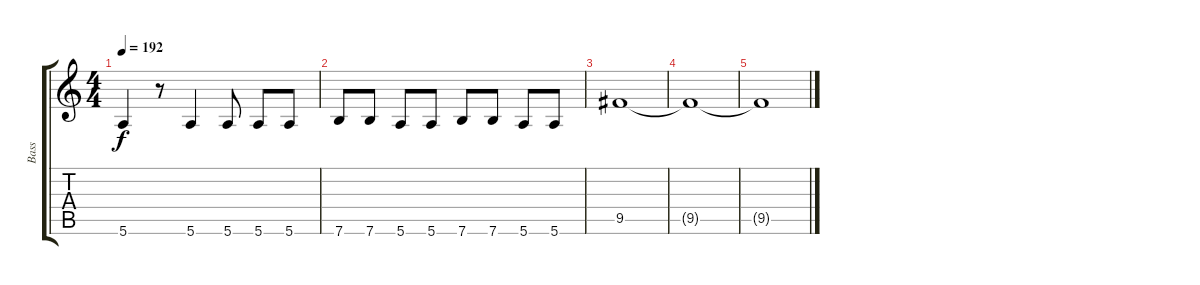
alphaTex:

\track ("Bass" "Bass") {instrument electricbasspick}
\staff {score tabs}
\tuning (E4 B3 G3 D3 A2 E2) {hide}
\ts (4 4)
\tempo 192
\clef g2
\ks c
5.6.4{dy f} r.8 5.6.4 5.6.8 5.6.8 5.6.8 |
7.6.8 7.6.8 5.6.8 5.6.8 7.6.8 7.6.8 5.6.8 5.6.8 |
9.5.1 |
9.5{t}.1{volume 0} |
9.5{t}.1
